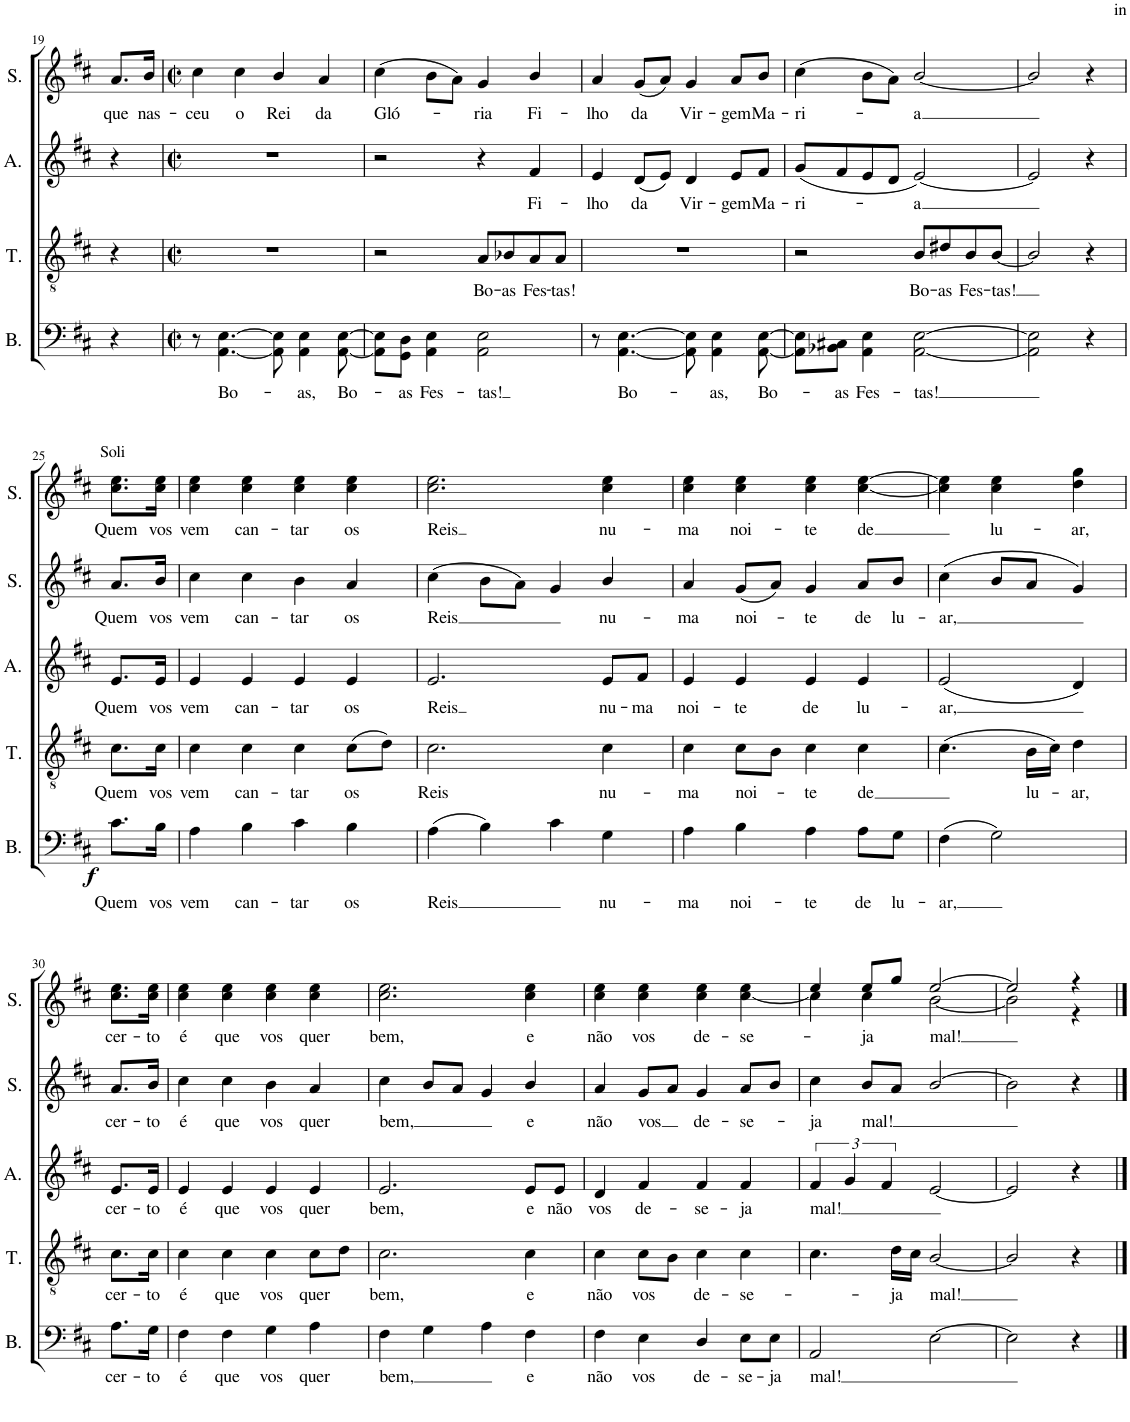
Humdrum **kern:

**kern	**text	**dynam	**kern	**text	**kern	**text	**kern	**text	**kern	**text
*part5	*part5	*part5	*part4	*part4	*part3	*part3	*part2	*part2	*part1	*part1
*staff5	*staff5	*staff5	*staff4	*staff4	*staff3	*staff3	*staff2	*staff2	*staff1	*staff1
*I"B.	*	*	*I"T.	*	*I"A.	*	*I"S.	*	*I"Ss	*
*I'B.	*	*	*I'T.	*	*I'A.	*	*I'S.	*	*I'S.	*
!!LO:PB:g=z
*clefF4	*	*	*clefGv2	*	*clefG2	*	*clefG2	*	*clefG2	*
*k[f#c#]	*	*	*k[f#c#]	*	*k[f#c#]	*	*k[f#c#]	*	*k[f#c#]	*
*M2/4	*	*	*M2/4	*	*M2/4	*	*M2/4	*	*M2/4	*
=19	=19	=19	=19	=19	=19	=19	=19	=19	=19	=19
!	!	!	!	!	!	!	!	!	!	!LO:LY:b
4r	.	.	4r	.	4r	.	4r	.	8.a/L	que
!	!	!	!	!	!	!	!	!	!	!LO:LY:b
.	.	.	.	.	.	.	.	.	16b/Jk	nas-
=20	=20	=20	=20	=20	=20	=20	=20	=20	=20	=20
*M2/2	*	*	*M2/2	*	*M2/2	*	*M2/2	*	*M2/2	*
*met(c|)	*	*	*met(c|)	*	*met(c|)	*	*met(c|)	*	*met(c|)	*
!	!	!	!	!	!	!	!	!	!	!LO:LY:b
8r	.	.	1r	.	1r	.	1r	.	4cc#\	-ceu
!	!LO:LY:b	!	!	!	!	!	!	!	!	!
[4.AA\ [4.E\	Bo-	.	.	.	.	.	.	.	.	.
!	!	!	!	!	!	!	!	!	!	!LO:LY:b
.	.	.	.	.	.	.	.	.	4cc#\	o
!	!	!	!	!	!	!	!	!	!	!LO:LY:b
8AA\] 8E\]	.	.	.	.	.	.	.	.	4b/	Rei
!	!LO:LY:b	!	!	!	!	!	!	!	!	!
4AA\ 4E\	-as,	.	.	.	.	.	.	.	.	.
!	!	!	!	!	!	!	!	!	!	!LO:LY:b
.	.	.	.	.	.	.	.	.	4a/	da
!	!LO:LY:b	!	!	!	!	!	!	!	!	!
[8AA\ [8E\	Bo-	.	.	.	.	.	.	.	.	.
=21	=21	=21	=21	=21	=21	=21	=21	=21	=21	=21
!	!	!	!	!	!	!	!	!	!	!LO:LY:b
8AA\] 8E\]L	.	.	2r	.	2r	.	1r	.	(4cc#\	Gló-
!	!LO:LY:b	!	!	!	!	!	!	!	!	!
8GG\ 8D\J	-as	.	.	.	.	.	.	.	.	.
!	!LO:LY:b	!	!	!	!	!	!	!	!	!
4AA\ 4E\	Fes-	.	.	.	.	.	.	.	8b\L	.
.	.	.	.	.	.	.	.	.	8a\J)	.
!	!LO:LY:b	!	!	!LO:LY:b	!	!	!	!	!	!LO:LY:b
2AA\ 2E\	-tas!	.	8A/L	Bo-	4r	.	.	.	4g/	-ria
!	!	!	!	!LO:LY:b	!	!	!	!	!	!
.	.	.	8B-X/	-as	.	.	.	.	.	.
!	!	!	!	!LO:LY:b	!	!LO:LY:b	!	!	!	!LO:LY:b
.	.	.	8A/	Fes-	4f#/	Fi-	.	.	4b/	Fi-
!	!	!	!	!LO:LY:b	!	!	!	!	!	!
.	.	.	8A/J	-tas!	.	.	.	.	.	.
=22	=22	=22	=22	=22	=22	=22	=22	=22	=22	=22
!	!	!	!	!	!	!LO:LY:b	!	!	!	!LO:LY:b
8r	.	.	1r	.	4e/	-lho	1r	.	4a/	-lho
!	!LO:LY:b	!	!	!	!	!	!	!	!	!
[4.AA\ [4.E\	Bo-	.	.	.	.	.	.	.	.	.
!	!	!	!	!	!	!LO:LY:b	!	!	!	!LO:LY:b
.	.	.	.	.	(8d/L	da	.	.	(8g/L	da
.	.	.	.	.	8e/J)	.	.	.	8a/J)	.
!	!	!	!	!	!	!LO:LY:b	!	!	!	!LO:LY:b
8AA\] 8E\]	.	.	.	.	4d/	Vir-	.	.	4g/	Vir-
!	!LO:LY:b	!	!	!	!	!	!	!	!	!
4AA\ 4E\	-as,	.	.	.	.	.	.	.	.	.
!	!	!	!	!	!	!LO:LY:b	!	!	!	!LO:LY:b
.	.	.	.	.	8e/L	-gem	.	.	8a/L	-gem
!	!LO:LY:b	!	!	!	!	!LO:LY:b	!	!	!	!LO:LY:b
[8AA\ [8E\	Bo-	.	.	.	8f#/J	Ma-	.	.	8b/J	Ma-
=23	=23	=23	=23	=23	=23	=23	=23	=23	=23	=23
!	!	!	!	!	!	!LO:LY:b	!	!	!	!LO:LY:b
8AA\] 8E\]L	.	.	2r	.	(8g/L	-ri-	1r	.	(4cc#\	-ri-
!	!LO:LY:b	!	!	!	!	!	!	!	!	!
8BB-X\ 8C#X\J	-as	.	.	.	8f#/	.	.	.	.	.
!	!LO:LY:b	!	!	!	!	!	!	!	!	!
4AA\ 4E\	Fes-	.	.	.	8e/	.	.	.	8b\L	.
.	.	.	.	.	8d/J	.	.	.	8a\J)	.
!	!LO:LY:b	!	!	!LO:LY:b	!	!LO:LY:b	!	!	!	!LO:LY:b
[2AA\ [2E\	-tas!	.	8B/L	Bo-	[2e/)	-a	.	.	[2b/	-a
!	!	!	!	!LO:LY:b	!	!	!	!	!	!
.	.	.	8d#X/	-as	.	.	.	.	.	.
!	!	!	!	!LO:LY:b	!	!	!	!	!	!
.	.	.	8B/	Fes-	.	.	.	.	.	.
!	!	!	!	!LO:LY:b	!	!	!	!	!	!
.	.	.	[8B/J	-tas!	.	.	.	.	.	.
=24	=24	=24	=24	=24	=24	=24	=24	=24	=24	=24
2AA\] 2E\]	.	.	2B/]	.	2e/]	.	2r	.	2b/]	.
4r	.	.	4r	.	4r	.	4r	.	4r	.
!!LO:LB:g=z
=25	=25	=25	=25	=25	=25	=25	=25	=25	=25	=25
!	!	!	!	!	!	!	!	!	!LO:TX:a:t=Soli	!
!	!LO:LY:b	!LO:DY:b	!	!LO:LY:b	!	!LO:LY:b	!	!LO:LY:b	!	!LO:LY:b
8.c#\L	Quem	f	8.c#\L	Quem	8.e/L	Quem	8.a/L	Quem	8.cc#\ 8.ee\L	Quem
!	!LO:LY:b	!	!	!LO:LY:b	!	!LO:LY:b	!	!LO:LY:b	!	!LO:LY:b
16B\Jk	vos	.	16c#\Jk	vos	16e/Jk	vos	16b/Jk	vos	16cc#\ 16ee\Jk	vos
=26	=26	=26	=26	=26	=26	=26	=26	=26	=26	=26
!	!LO:LY:b	!	!	!LO:LY:b	!	!LO:LY:b	!	!LO:LY:b	!	!LO:LY:b
4A\	vem	.	4c#\	vem	4e/	vem	4cc#\	vem	4cc#\ 4ee\	vem
!	!LO:LY:b	!	!	!LO:LY:b	!	!LO:LY:b	!	!LO:LY:b	!	!LO:LY:b
4B\	can-	.	4c#\	can-	4e/	can-	4cc#\	can-	4cc#\ 4ee\	can-
!	!LO:LY:b	!	!	!LO:LY:b	!	!LO:LY:b	!	!LO:LY:b	!	!LO:LY:b
4c#\	-tar	.	4c#\	-tar	4e/	-tar	4b\	-tar	4cc#\ 4ee\	-tar
!	!LO:LY:b	!	!	!LO:LY:b	!	!LO:LY:b	!	!LO:LY:b	!	!LO:LY:b
4B\	os	.	(8c#\L	os	4e/	os	4a/	os	4cc#\ 4ee\	os
.	.	.	8d\J)	.	.	.	.	.	.	.
=27	=27	=27	=27	=27	=27	=27	=27	=27	=27	=27
!	!LO:LY:b	!	!	!LO:LY:b	!	!LO:LY:b	!	!LO:LY:b	!	!LO:LY:b
(4A\	Reis	.	2.c#\	Reis	2.e/	Reis	(4cc#\	Reis	2.cc#\ 2.ee\	Reis
4B\)	.	.	.	.	.	.	8b\L	.	.	.
.	.	.	.	.	.	.	8a\J)	.	.	.
4c#\	.	.	.	.	.	.	4g/	.	.	.
!	!LO:LY:b	!	!	!LO:LY:b	!	!LO:LY:b	!	!LO:LY:b	!	!LO:LY:b
4G\	nu-	.	4c#\	nu-	8e/L	-nu-	4b/	nu-	4cc#\ 4ee\	nu-
!	!	!	!	!	!	!LO:LY:b	!	!	!	!
.	.	.	.	.	8f#/J	-ma	.	.	.	.
=28	=28	=28	=28	=28	=28	=28	=28	=28	=28	=28
!	!LO:LY:b	!	!	!LO:LY:b	!	!LO:LY:b	!	!LO:LY:b	!	!LO:LY:b
4A\	-ma	.	4c#\	-ma	4e/	noi-	4a/	-ma	4cc#\ 4ee\	-ma
!	!LO:LY:b	!	!	!LO:LY:b	!	!LO:LY:b	!	!LO:LY:b	!	!LO:LY:b
4B\	noi-	.	8c#\L	noi-	4e/	-te	(8g/L	noi-	4cc#\ 4ee\	noi-
.	.	.	8B\J	.	.	.	8a/J)	.	.	.
!	!LO:LY:b	!	!	!LO:LY:b	!	!LO:LY:b	!	!LO:LY:b	!	!LO:LY:b
4A\	-te	.	4c#\	-te	4e/	de	4g/	-te	4cc#\ 4ee\	-te
!	!LO:LY:b	!	!	!LO:LY:b	!	!LO:LY:b	!	!LO:LY:b	!	!LO:LY:b
8A\L	de	.	4c#\	de	4e/	lu-	8a/L	de	[4cc#\ [4ee\	de
!	!LO:LY:b	!	!	!	!	!	!	!LO:LY:b	!	!
8G\J	lu-	.	.	.	.	.	8b/J	lu-	.	.
=29	=29	=29	=29	=29	=29	=29	=29	=29	=29	=29
!	!LO:LY:b	!	!	!	!	!LO:LY:b	!	!LO:LY:b	!	!
(4F#\	-ar,	.	(4.c#\	.	(2e/	-ar,	(4cc#\	-ar,	4cc#\] 4ee\]	.
!	!	!	!	!	!	!	!	!	!	!LO:LY:b
2G\)	.	.	.	.	.	.	8b/L	.	4cc#\ 4ee\	lu-
!	!	!	!	!LO:LY:b	!	!	!	!	!	!
.	.	.	16B\LL	lu-	.	.	8a/J	.	.	.
.	.	.	16c#\JJ)	.	.	.	.	.	.	.
!	!	!	!	!LO:LY:b	!	!	!	!	!	!LO:LY:b
.	.	.	4d\	-ar,	4d/)	.	4g/)	.	4dd\ 4gg\	-ar,
!!LO:LB:g=z
=30	=30	=30	=30	=30	=30	=30	=30	=30	=30	=30
!	!LO:LY:b	!	!	!LO:LY:b	!	!LO:LY:b	!	!LO:LY:b	!	!LO:LY:b
8.A\L	cer-	.	8.c#\L	cer-	8.e/L	cer-	8.a/L	cer-	8.cc#\ 8.ee\L	cer-
!	!LO:LY:b	!	!	!LO:LY:b	!	!LO:LY:b	!	!LO:LY:b	!	!LO:LY:b
16G\Jk	-to	.	16c#\Jk	-to	16e/Jk	-to	16b/Jk	-to	16cc#\ 16ee\Jk	-to
=31	=31	=31	=31	=31	=31	=31	=31	=31	=31	=31
!	!LO:LY:b	!	!	!LO:LY:b	!	!LO:LY:b	!	!LO:LY:b	!	!LO:LY:b
4F#\	é	.	4c#\	é	4e/	é	4cc#\	é	4cc#\ 4ee\	é
!	!LO:LY:b	!	!	!LO:LY:b	!	!LO:LY:b	!	!LO:LY:b	!	!LO:LY:b
4F#\	que	.	4c#\	que	4e/	que	4cc#\	que	4cc#\ 4ee\	que
!	!LO:LY:b	!	!	!LO:LY:b	!	!LO:LY:b	!	!LO:LY:b	!	!LO:LY:b
4G\	vos	.	4c#\	vos	4e/	vos	4b\	vos	4cc#\ 4ee\	vos
!	!LO:LY:b	!	!	!LO:LY:b	!	!LO:LY:b	!	!LO:LY:b	!	!LO:LY:b
4A\	quer	.	8c#\L	quer	4e/	quer	4a/	quer	4cc#\ 4ee\	quer
.	.	.	8d\J	.	.	.	.	.	.	.
=32	=32	=32	=32	=32	=32	=32	=32	=32	=32	=32
!	!LO:LY:b	!	!	!LO:LY:b	!	!LO:LY:b	!	!LO:LY:b	!	!LO:LY:b
4F#\	bem,	.	2.c#\	bem,	2.e/	bem,	4cc#\	bem,	2.cc#\ 2.ee\	bem,
4G\	.	.	.	.	.	.	8b/L	.	.	.
.	.	.	.	.	.	.	8a/J	.	.	.
4A\	.	.	.	.	.	.	4g/	.	.	.
!	!LO:LY:b	!	!	!LO:LY:b	!	!LO:LY:b	!	!LO:LY:b	!	!LO:LY:b
4F#\	e	.	4c#\	e	8e/L	e	4b/	e	4cc#\ 4ee\	e
!	!	!	!	!	!	!LO:LY:b	!	!	!	!
.	.	.	.	.	8e/J	não	.	.	.	.
=33	=33	=33	=33	=33	=33	=33	=33	=33	=33	=33
!	!LO:LY:b	!	!	!LO:LY:b	!	!LO:LY:b	!	!LO:LY:b	!	!LO:LY:b
4F#\	não	.	4c#\	não	4d/	vos	4a/	não	4cc#\ 4ee\	não
!	!LO:LY:b	!	!	!LO:LY:b	!	!LO:LY:b	!	!LO:LY:b	!	!LO:LY:b
4E\	vos	.	8c#\L	vos	4f#/	de-	8g/L	vos	4cc#\ 4ee\	vos
.	.	.	8B\J	.	.	.	8a/J	.	.	.
!	!LO:LY:b	!	!	!LO:LY:b	!	!LO:LY:b	!	!LO:LY:b	!	!LO:LY:b
4D/	de-	.	4c#\	de-	4f#/	-se-	4g/	de-	4cc#\ 4ee\	de-
!	!LO:LY:b	!	!	!LO:LY:b	!	!LO:LY:b	!	!LO:LY:b	!	!LO:LY:b
8E\L	-se-	.	4c#\	-se-	4f#/	-ja	8a/L	-se-	[4cc#\ 4ee\	-se-
!	!LO:LY:b	!	!	!	!	!	!	!	!	!
8E\J	-ja	.	.	.	.	.	8b/J	.	.	.
=34	=34	=34	=34	=34	=34	=34	=34	=34	=34	=34
!	!LO:LY:b	!	!	!	!	!LO:LY:b	!	!LO:LY:b	!	!
*	*	*	*	*	*	*	*	*	*^	*
2AA/	mal!	.	4.c#\	.	6f#/	mal!	4cc#\	-ja	4cc#\]	4ee/	.
.	.	.	.	.	6g/	.	.	.	.	.	.
!	!	!	!	!	!	!	!	!LO:LY:b	!	!	!LO:LY:b
.	.	.	.	.	.	.	8b/L	mal!	4cc#\	8ee/L	-ja
.	.	.	.	.	6f#/	.	.	.	.	.	.
!	!	!	!	!LO:LY:b	!	!	!	!	!	!	!
.	.	.	16d\LL	-ja	.	.	8a/J	.	.	8gg/J	.
.	.	.	16c#\JJ	.	.	.	.	.	.	.	.
!	!	!	!	!LO:LY:b	!	!	!	!	!	!	!LO:LY:b
[2E\	.	.	[2B/	mal!	[2e/	.	[2b/	.	[2b\	[2ee/	mal!
=35	=35	=35	=35	=35	=35	=35	=35	=35	=35	=35	=35
2E\]	.	.	2B/]	.	2e/]	.	2b\]	.	2b\]	2ee/]	.
4r	.	.	4r	.	4r	.	4r	.	4r	4r	.
*	*	*	*	*	*	*	*	*	*v	*v	*
==	==	==	==	==	==	==	==	==	==	==
*-	*-	*-	*-	*-	*-	*-	*-	*-	*-	*-
